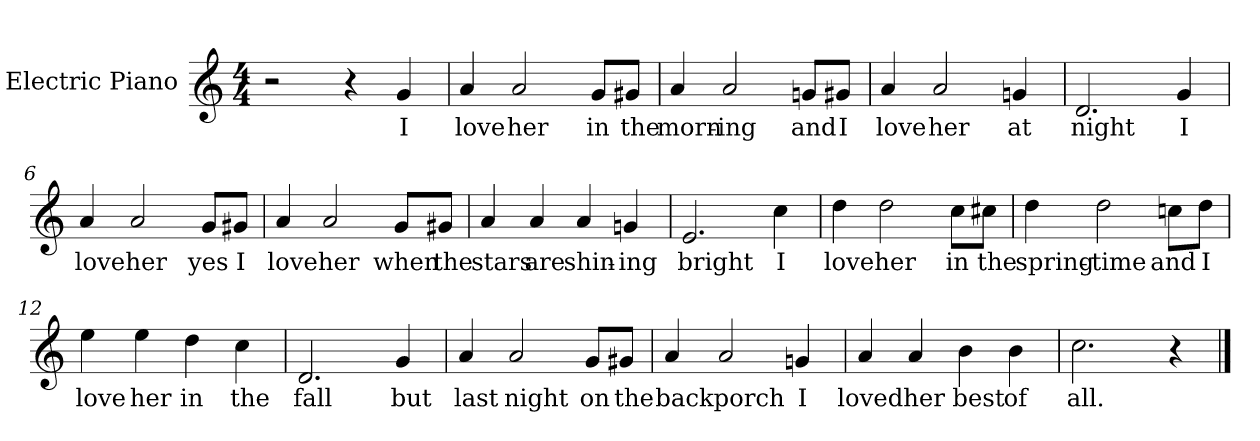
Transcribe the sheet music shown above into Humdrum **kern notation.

**kern	**text
*part1	*part1
*staff1	*staff1
*I"Electric Piano	*
*I'E.Pno	*
*clefG2	*
*k[]	*
*C:	*
*M4/4	*
=1	=1
2r	.
4r	.
4g/	I
=2	=2
4a/	love
2a/	her
8g/L	in
8g#X/J	the
=3	=3
4a/	morn-
2a/	-ing
8gn/L	and
8g#X/J	I
=4	=4
4a/	love
2a/	her
4gn/	at
=5	=5
2.d/	night
4g/	I
!!LO:LB:g=z
=6	=6
4a/	love
2a/	her
8g/L	yes
8g#X/J	I
=7	=7
4a/	love
2a/	her
8g/L	when
8g#X/J	the
=8	=8
4a/	stars
4a/	are
4a/	shin-
4gn/	-ing
=9	=9
2.e/	bright
4cc\	I
!!LO:LB:g=z
=10	=10
4dd\	love
2dd\	her
8cc\L	in
8cc#X\J	the
=11	=11
4dd\	spring-
2dd\	-time
8ccn\L	and
8dd\J	I
=12	=12
4ee\	love
4ee\	her
4dd\	in
4cc\	the
=13	=13
2.d/	fall
4g/	but
=14	=14
4a/	last
2a/	night
8g/L	on
8g#X/J	the
!!LO:LB:g=z
=15	=15
4a/	back
2a/	porch
4gn/	I
=16	=16
4a/	loved
4a/	her
4b\	best
4b\	of
=17	=17
2.cc\	all.
4r	.
==	==
*-	*-
